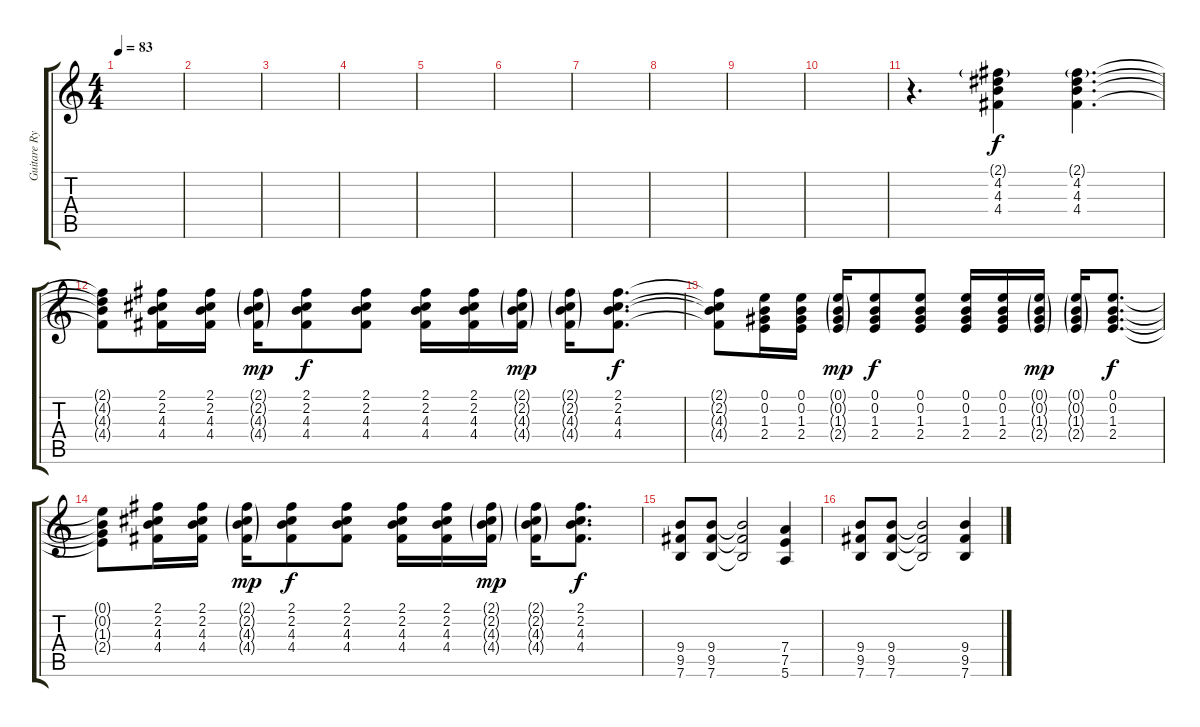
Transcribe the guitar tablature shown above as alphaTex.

\track ("Guitare Rythmique" "Guitare Ry") {instrument electricguitarclean}
\staff {score tabs}
\tuning (E4 B3 G3 D3 A2 E2) {hide}
\ts (4 4)
\tempo 83
\clef g2
\ks c
|
|
|
|
|
|
|
|
|
|
r.4{d} (2.1{g} 4.2 4.3 4.4).4 (2.1{g} 4.2 4.3 4.4).4{d} |
(2.1{t} 4.2{t} 4.3{t} 4.4{t}).8{dy f} (2.1 2.2 4.3 4.4).16 (2.1 2.2 4.3 4.4).16 (2.1{g} 2.2{g} 4.3{g} 4.4{g}).16{dy mp} (2.1 2.2 4.3 4.4).8{dy f} (2.1 2.2 4.3 4.4).8 (2.1 2.2 4.3 4.4).16 (2.1 2.2 4.3 4.4).16 (2.1{g} 2.2{g} 4.3{g} 4.4{g}).16{dy mp} (2.1{g} 2.2{g} 4.3{g} 4.4{g}).16 (2.1 2.2 4.3 4.4).8{d dy f} |
(2.1{t} 2.2{t} 4.3{t} 4.4{t}).8 (0.1 0.2 1.3 2.4).16 (0.1 0.2 1.3 2.4).16 (0.1{g} 0.2{g} 1.3{g} 2.4{g}).16{dy mp} (0.1 0.2 1.3 2.4).8{dy f} (0.1 0.2 1.3 2.4).8 (0.1 0.2 1.3 2.4).16 (0.1 0.2 1.3 2.4).16 (0.1{g} 0.2{g} 1.3{g} 2.4{g}).16{dy mp} (0.1{g} 0.2{g} 1.3{g} 2.4{g}).16 (0.1 0.2 1.3 2.4).8{d dy f} |
(0.1{t} 0.2{t} 1.3{t} 2.4{t}).8 (2.1 2.2 4.3 4.4).16 (2.1 2.2 4.3 4.4).16 (2.1{g} 2.2{g} 4.3{g} 4.4{g}).16{dy mp} (2.1 2.2 4.3 4.4).8{dy f} (2.1 2.2 4.3 4.4).8 (2.1 2.2 4.3 4.4).16 (2.1 2.2 4.3 4.4).16 (2.1{g} 2.2{g} 4.3{g} 4.4{g}).16{dy mp} (2.1{g} 2.2{g} 4.3{g} 4.4{g}).16 (2.1 2.2 4.3 4.4).8{d dy f} |
(9.4 9.5 7.6).8 (9.4 9.5 7.6).8 (9.4{t} 9.5{t} 7.6{t}).2 (7.4 7.5 5.6).4 |
(9.4 9.5 7.6).8 (9.4 9.5 7.6).8 (9.4{t} 9.5{t} 7.6{t}).2 (9.4{ss} 9.5{ss} 7.6{ss}).4
